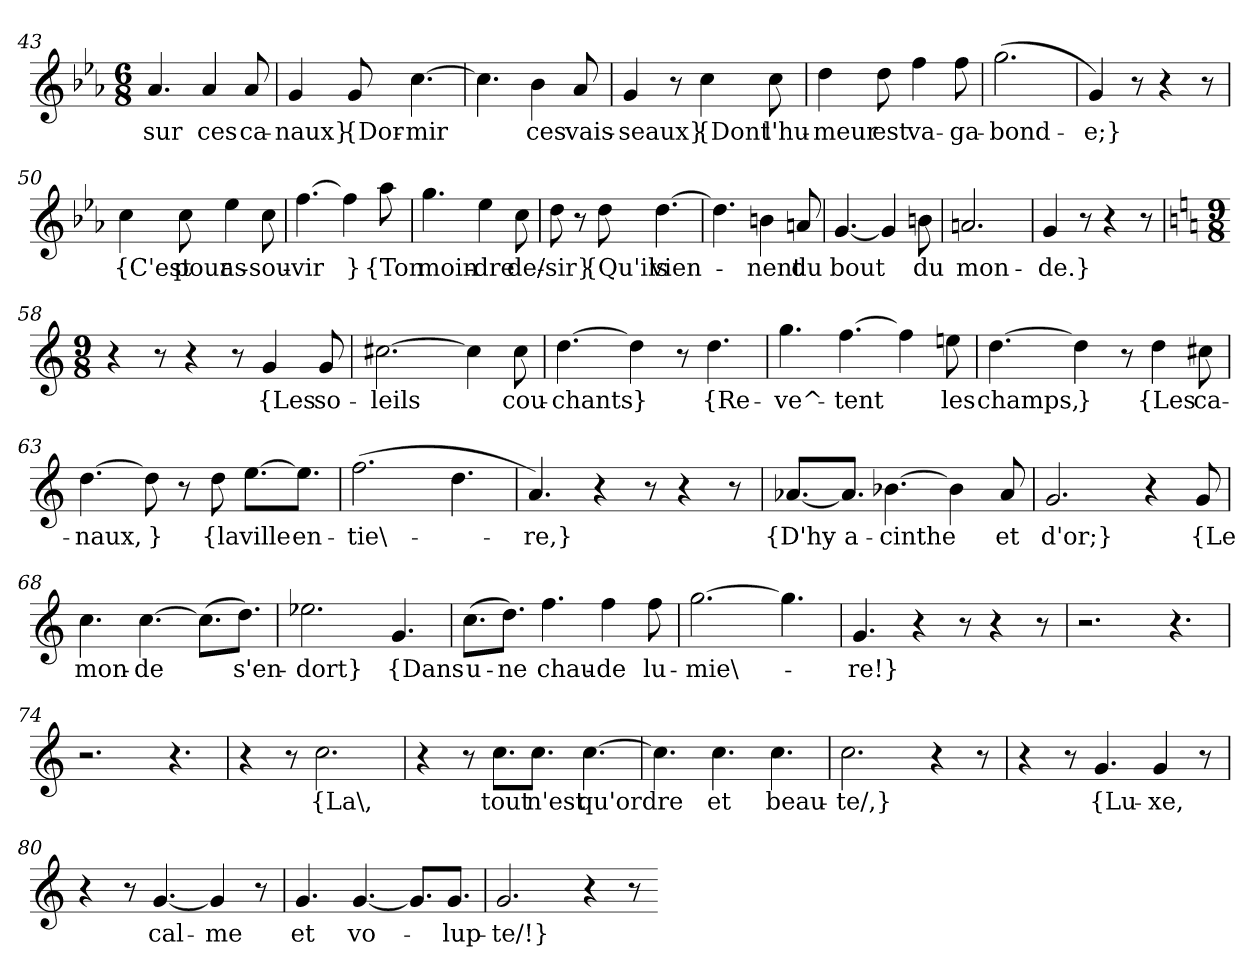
**kern	**text
*part1	*part1
*staff1	*staff1
*clefG2	*
*k[b-e-a-]	*
*M6/8	*
=43	=43
4.a-	sur
4a-	ces
8a-	ca-
=44	=44
4g	-naux}
8g	{Dor-
[4.cc	-mir
=45	=45
4.cc]	.
4b-	ces
8a-	vais-
=46	=46
4g	-seaux}
8r	.
4cc	{Dont
8cc	l'hu-
=47	=47
4dd	-meur
8dd	est
4ff	va-
8ff	-ga-
=48	=48
(2.gg	-bond-
=49	=49
4g)	-e;}
8r	.
4r	.
8r	.
=50	=50
4cc	{C'est
8cc	pour
4ee-	as-
8cc	-sou-
=51	=51
[4.ff	-vir
4ff]	}
8aa-	{Ton
=52	=52
4.gg	moin-
4ee-	-dre
8cc	de/-
=53	=53
8dd	-sir}
8r	.
8dd	{Qu'ils
[4.dd	vien-
=54	=54
4.dd]	.
4bn	-nent
8an	du
=55	=55
[4.g	bout
4g]	.
8bn	du
=56	=56
2.an	mon-
=57	=57
4g	-de.}
8r	.
4r	.
8r	.
=58	=58
*k[]	*
*M9/8	*
4r	.
8r	.
4r	.
8r	.
4g	{Les
8g	so-
=59	=59
[2.cc#X	-leils
4cc#]	.
8cc#	cou-
=60	=60
[4.dd	-chants
4dd]	}
8r	.
4.dd	{Re-
=61	=61
4.gg	-ve^-
[4.ff	-tent
4ff]	.
8een	les
=62	=62
[4.dd	champs,
4dd]	}
8r	.
4dd	{Les
8cc#X	ca-
=63	=63
[4.dd	-naux,
8dd]	}
8r	.
8dd	{la
[8.ee\L	ville
8.ee\J]	en-
=64	=64
(2.ff	-tie\-
4.dd	.
=65	=65
4.a)	-re,}
4r	.
8r	.
4r	.
8r	.
=66	=66
[8.a-X/L	{D'hy-
8.a-/J]	-a-
[4.b-X	-cinthe
4b-]	.
8a-	et
=67	=67
2.g	d'or;}
4r	.
8g	{Le
=68	=68
4.cc	mon-
[4.cc	-de
(8.cc\L]	.
8.dd\J)	s'en-
=69	=69
2.ee-X	-dort}
4.g	{Dans
=70	=70
(8.cc\L	u-
8.dd\J)	-ne
4.ff	chau-
4ff	-de
8ff	lu-
=71	=71
[2.gg	-mie\-
4.gg]	.
=72	=72
4.g	-re!}
4r	.
8r	.
4r	.
8r	.
=73	=73
2.r	.
4.r	.
=74	=74
2.r	.
4.r	.
=75	=75
4r	.
8r	.
2.cc	{La\,
=76	=76
4r	.
8r	.
8.cc\L	tout
8.cc\J	n'est
[4.cc	qu'ordre
=77	=77
4.cc]	.
4.cc	et
4.cc	beau-
=78	=78
2.cc	-te/,}
4r	.
8r	.
=79	=79
4r	.
8r	.
4.g	{Lu-
4g	-xe,
8r	.
=80	=80
4r	.
8r	.
[4.g	cal-
4g]	-me
8r	.
=81	=81
4.g	et
[4.g	vo-
8.g/L]	.
8.g/J	-lup-
=82	=82
2.g	-te/!}
4r	.
8r	.
=-	=-
*-	*-
